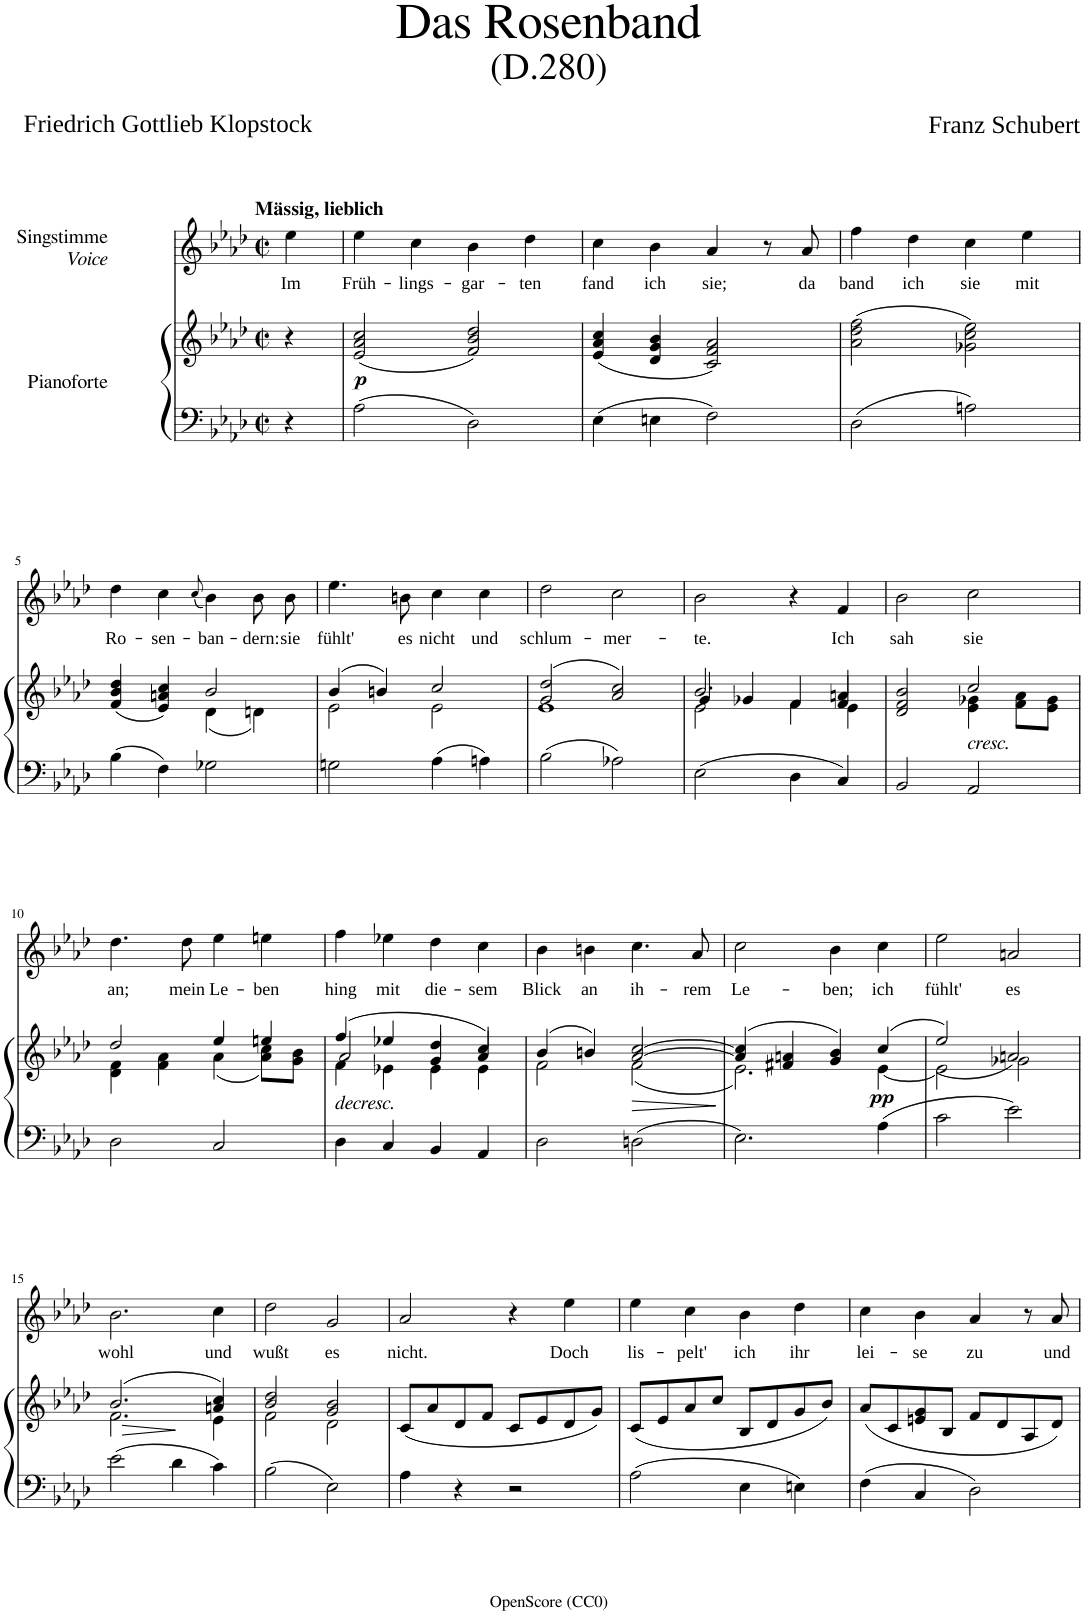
**kern	**kern	**dynam	**kern	**text
*part2	*part2	*part2	*part1	*part1
*staff3	*staff2	*staff2/3	*staff1	*staff1
*I"Pianoforte	*	*	*I"Singstimme Voice	*
*I'Pno	*	*	*	*
*clefF4	*clefG2	*	*clefG2	*
*k[b-e-a-d-]	*k[b-e-a-d-]	*	*k[b-e-a-d-]	*
*A-:	*A-:	*	*A-:	*
*M2/2	*M2/2	*	*M2/2	*
*met(c|)	*met(c|)	*	*met(c|)	*
=1	=1	=1	=1	=1
!	!	!	!LO:TX:a:B:t=Mässig, lieblich	!
!	!	!	!	!LO:LY:b
4r	4r	.	4ee-\	Im
=2	=2	=2	=2	=2
!	!	!LO:DY:b	!	!LO:LY:b
2A-\	(2e-/ 2a-/ 2cc/	p	4ee-\	Früh-
!	!	!	!	!LO:LY:b
.	.	.	4cc\	-lings-
!	!	!	!	!LO:LY:b
2D-\	2f/ 2b-/ 2dd-/)	.	4b-\	-gar-
!	!	!	!	!LO:LY:b
.	.	.	4dd-\	-ten
=3	=3	=3	=3	=3
!	!	!	!	!LO:LY:b
4E-\	(4e-/ 4a-/ 4cc/	.	4cc\	fand
!	!	!	!	!LO:LY:b
4En\	4d-/ 4g/ 4b-/	.	4b-\	ich
!	!	!	!	!LO:LY:b
2F\	2c/ 2f/ 2a-/)	.	4a-/	sie;
.	.	.	8r	.
!	!	!	!	!LO:LY:b
.	.	.	8a-/	da
=4	=4	=4	=4	=4
!	!	!	!	!LO:LY:b
2D-\	(2a-\ 2dd-\ 2ff\	.	4ff\	band
!	!	!	!	!LO:LY:b
.	.	.	4dd-\	ich
!	!	!	!	!LO:LY:b
2An\	2g-X\ 2cc\ 2ee-\)	.	4cc\	sie
!	!	!	!	!LO:LY:b
.	.	.	4ee-\	mit
!!LO:LB:g=z
=5	=5	=5	=5	=5
*	*^	*	*	*
!	!	!	!	!	!LO:LY:b
4B-\	(4f/ 4b-/ 4dd-/	2ryy	.	4dd-\	Ro-
!	!	!	!	!	!LO:LY:b
4F\	4e-/ 4an/ 4cc/)	.	.	4cc\	-sen-
.	.	.	.	(8qcc/	.
!	!	!	!	!	!LO:LY:b
2G-X\	2b-/	(4d-\	.	4b-\)	ban-
!	!	!	!	!	!LO:LY:b
.	.	4dn\)	.	8b-\L	-dern:
!	!	!	!	!	!LO:LY:b
.	.	.	.	8b-\J	sie
=6	=6	=6	=6	=6	=6
!	!	!	!	!	!LO:LY:b
2Gn\	(4b-/	2e-\	.	4.ee-\	fühlt'
.	4bn/)	.	.	.	.
!	!	!	!	!	!LO:LY:b
.	.	.	.	8bn\	es
!	!	!	!	!	!LO:LY:b
4A-\	2cc/	2e-\	.	4cc\	nicht
!	!	!	!	!	!LO:LY:b
4An\	.	.	.	4cc\	und
=7	=7	=7	=7	=7	=7
!	!	!	!	!	!LO:LY:b
2B-\	(2g/ 2dd-/	1e-	.	2dd-\	schlum-
!	!	!	!	!	!LO:LY:b
2A-X\	2a-/ 2cc/)	.	.	2cc\	-mer-
=8	=8	=8	=8	=8	=8
*	*	*^	*	*	*
!	!	!	!	!	!	!LO:LY:b
2E-\	2.b-/	4g/	2e-\	.	2b-\	-te.
.	.	4g-X/	.	.	.	.
4D-\	.	4f/	4f\	.	4r	.
!	!	!	!	!	!	!LO:LY:b
4C/	4an/	4f/	4e-\	.	4f/	Ich
=9	=9	=9	=9	=9	=9	=9
!	!	!	!	!	!	!LO:LY:b
*	*	*v	*v	*	*	*
2BB-/	2d-/ 2f/ 2b-/	2ryy	.	2b-\	sah
!	!LO:TX:b:i:t=cresc.	!	!	!	!
!	!	!	!	!	!LO:LY:b
2AA-/	2cc/	4e-\ 4g-X\	.	2cc\	sie
.	.	8f\ 8a-\L	.	.	.
.	.	8e-\ 8g-\J	.	.	.
!!LO:LB:g=z
=10	=10	=10	=10	=10	=10
!	!	!	!	!	!LO:LY:b
2D-\	2dd-/	4d-\ 4f\	.	4.dd-\	an;
.	.	4f\ 4a-\	.	.	.
!	!	!	!	!	!LO:LY:b
.	.	.	.	8dd-\	mein
!	!	!	!	!	!LO:LY:b
2C/	4ee-/	(4a-\	.	4ee-\	Le-
!	!	!	!	!	!LO:LY:b
.	4een/	8a-\ 8cc\L)	.	4een\	-ben
.	.	8g\ 8b-\J	.	.	.
=11	=11	=11	=11	=11	=11
*	*	*^	*	*	*
!	!LO:TX:b:i:t=decresc.	!	!	!	!	!
!	!	!	!	!	!	!LO:LY:b
4D-\	(4ff/	4f\	2a-/	.	4ff\	hing
!	!	!	!	!	!	!LO:LY:b
4C/	4ee-X/	4e-X\	.	.	4ee-X\	mit
!	!	!	!	!	!	!LO:LY:b
4BB-/	4dd-/	4e-\	4g/	.	4dd-\	die-
!	!	!	!	!	!	!LO:LY:b
4AA-/	4cc/)	4e-\	4a-/	.	4cc\	-sem
=12	=12	=12	=12	=12	=12	=12
!	!	!	!	!	!	!LO:LY:b
*	*	*v	*v	*	*	*
2D-\	(4b-/	2f\	.	4b-\	Blick
!	!	!	!	!	!LO:LY:b
.	4bn/)	.	.	4bn\	an
!	!	!	!LO:HP:b	!	!LO:LY:b
2Dn\	[2a-/ [2cc/	(2f\	>	4.cc\	ih-
!	!	!	!	!	!LO:LY:b
.	.	.	.	8a-/	-rem
*	*v	*v	*	*	*
.	.	]	.	.
=13	=13	=13	=13	=13
*	*^	*	*	*
!	!	!	!	!	!LO:LY:b
2.E-\	(4a-/] 4cc/]	2.e-\)	.	2cc\	Le-
.	4f#X/ 4an/	.	.	.	.
!	!	!	!	!	!LO:LY:b
.	4g/ 4b-/)	.	.	4b-\	-ben;
!	!	!	!LO:DY:b	!	!LO:LY:b
4A-\	(4cc/	[<4e-\	pp	4cc\	ich
=14	=14	=14	=14	=14	=14
!	!	!	!	!	!LO:LY:b
2c\	2ee-/)	(2e-\]	.	2ee-\	fühlt'
!	!	!	!	!	!LO:LY:b
2e-\	2an/	2g-X\)	.	2an/	es
!!LO:LB:g=z
=15	=15	=15	=15	=15	=15
!	!	!	!	!	!LO:LY:b
2e-\	(2.b-/	2.f\	.	2.b-\	wohl
4d-\	.	.	.	.	.
!	!	!	!	!	!LO:LY:b
4c\	4an/ 4cc/)	4e-\	.	4cc\	und
=16	=16	=16	=16	=16	=16
!	!	!	!	!	!LO:LY:b
2B-\	2b-/ 2dd-/	2f\	.	2dd-\	wußt
!	!	!	!	!	!LO:LY:b
2E-\	2g/ 2b-/	2d-\	.	2g/	es
=17	=17	=17	=17	=17	=17
!	!	!	!	!	!LO:LY:b
*	*v	*v	*	*	*
4A-\	(8c/L	.	2a-/	nicht.
.	8a-/	.	.	.
4r	8d-/	.	.	.
.	8f/J	.	.	.
2r	8c/L	.	4r	.
.	8e-/	.	.	.
!	!	!	!	!LO:LY:b
.	8d-/	.	4ee-\	Doch
.	8g/J)	.	.	.
=18	=18	=18	=18	=18
!	!	!	!	!LO:LY:b
2A-\	(8c/L	.	4ee-\	lis-
.	8e-/	.	.	.
!	!	!	!	!LO:LY:b
.	8a-/	.	4cc\	-pelt'
.	8cc/J	.	.	.
!	!	!	!	!LO:LY:b
4E-\	8B-/L	.	4b-\	ich
.	8d-/	.	.	.
!	!	!	!	!LO:LY:b
4En\	8g/	.	4dd-\	ihr
.	8b-/J)	.	.	.
=19	=19	=19	=19	=19
!	!	!	!	!LO:LY:b
4F\	(8a-/L	.	4cc\	lei-
.	8c/	.	.	.
!	!	!	!	!LO:LY:b
4C/	8en/ 8g/	.	4b-\	-se
.	8B-/J	.	.	.
!	!	!	!	!LO:LY:b
2D-\	8f/L	.	4a-/	zu
.	8d-/	.	.	.
.	8A-/	.	8r	.
!	!	!	!	!LO:LY:b
.	8d-/J)	.	8a-/	und
=	=	=	=	=
*-	*-	*-	*-	*-
